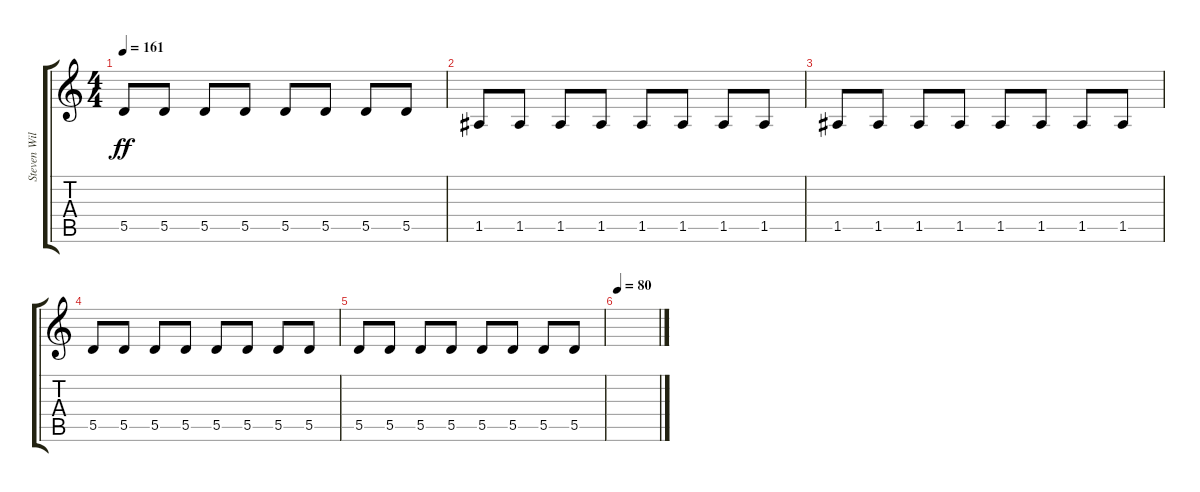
\track ("Steven Wilson (Guitar 6)" "Steven Wil") {instrument overdrivenguitar}
\staff {score tabs}
\tuning (E4 B3 G3 D3 A2 D2) {hide}
\ts (4 4)
\tempo 161
\clef g2
\ks c
5.5.8{dy ff} 5.5.8 5.5.8 5.5.8 5.5.8 5.5.8 5.5.8 5.5.8 |
1.5.8 1.5.8 1.5.8 1.5.8 1.5.8 1.5.8 1.5.8 1.5.8 |
1.5.8 1.5.8 1.5.8 1.5.8 1.5.8 1.5.8 1.5.8 1.5.8 |
5.5.8 5.5.8 5.5.8 5.5.8 5.5.8 5.5.8 5.5.8 5.5.8 |
5.5.8 5.5.8 5.5.8 5.5.8 5.5.8 5.5.8 5.5.8 5.5.8 |
\tempo 80
